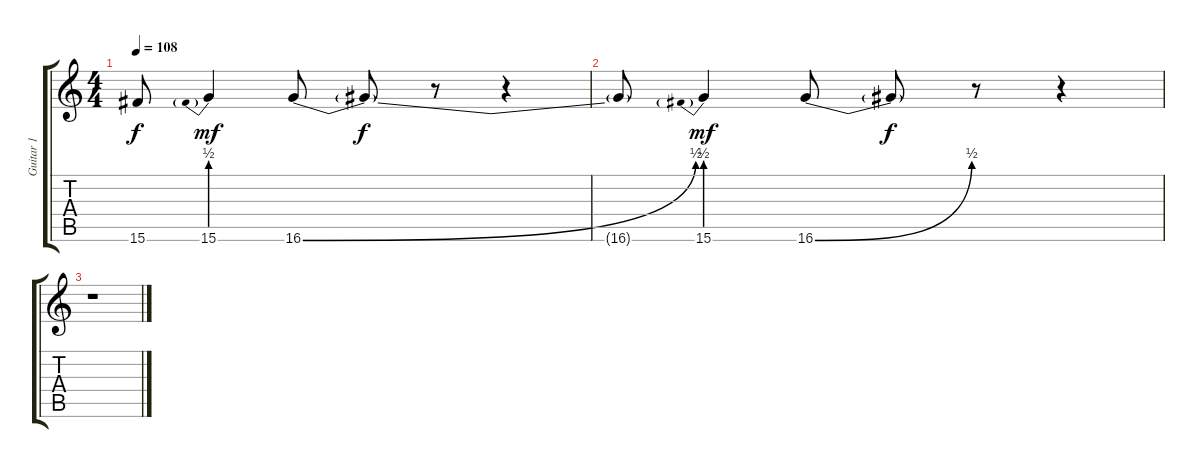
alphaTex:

\track ("Guitar 1" "Guitar 1") {instrument electricguitarmuted}
\staff {score tabs}
\tuning (Eb4 Bb3 Gb3 Db3 Ab2 Eb2) {hide}
\ts (4 4)
\tempo 108
\clef g2
\ks c
15.6{t}.8{dy f} 15.6{be (prebend 0 2 60 2)}.4{dy mf} 16.6{be (bend 0 0 60 2)}.8 16.6{t}.8{dy f} r.8 r.4 |
16.6{t}.8 15.6{be (prebend 0 2 60 2)}.4{dy mf} 16.6{be (bend 0 0 60 2)}.8 16.6{t}.8{dy f} r.8 r.4 |
r.1
